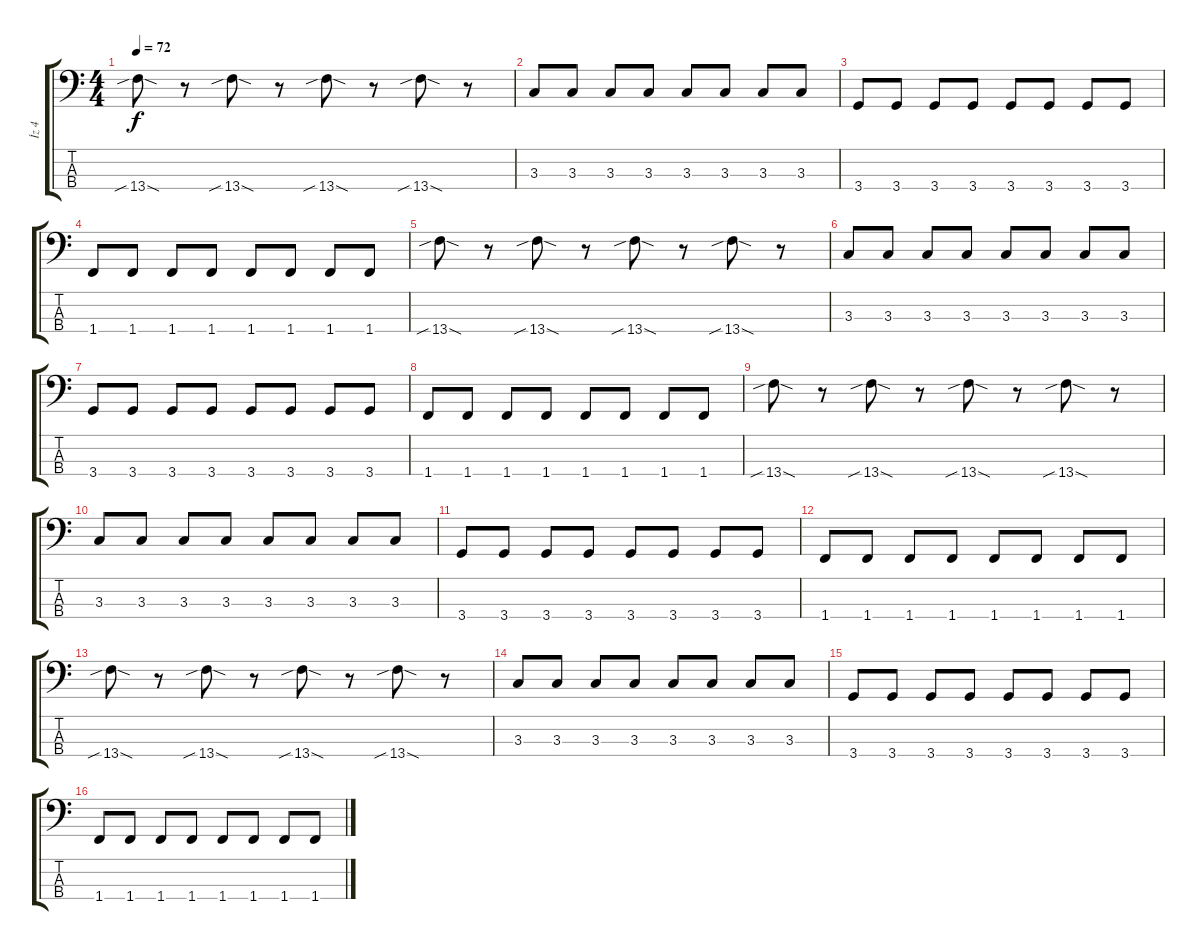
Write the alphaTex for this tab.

\track ("İz 4" "İz 4") {instrument electricbasspick}
\staff {score tabs}
\tuning (G2 D2 A1 E1) {hide}
\ts (4 4)
\tempo 72
\clef f4
\ks c
13.4{sib sod}.8{dy f} r.8 13.4{sib sod}.8 r.8 13.4{sib sod}.8 r.8 13.4{sib sod}.8 r.8 |
3.3.8 3.3.8 3.3.8 3.3.8 3.3.8 3.3.8 3.3.8 3.3.8 |
3.4.8 3.4.8 3.4.8 3.4.8 3.4.8 3.4.8 3.4.8 3.4.8 |
1.4.8 1.4.8 1.4.8 1.4.8 1.4.8 1.4.8 1.4.8 1.4.8 |
13.4{sib sod}.8 r.8 13.4{sib sod}.8 r.8 13.4{sib sod}.8 r.8 13.4{sib sod}.8 r.8 |
3.3.8 3.3.8 3.3.8 3.3.8 3.3.8 3.3.8 3.3.8 3.3.8 |
3.4.8 3.4.8 3.4.8 3.4.8 3.4.8 3.4.8 3.4.8 3.4.8 |
1.4.8 1.4.8 1.4.8 1.4.8 1.4.8 1.4.8 1.4.8 1.4.8 |
13.4{sib sod}.8 r.8 13.4{sib sod}.8 r.8 13.4{sib sod}.8 r.8 13.4{sib sod}.8 r.8 |
3.3.8 3.3.8 3.3.8 3.3.8 3.3.8 3.3.8 3.3.8 3.3.8 |
3.4.8 3.4.8 3.4.8 3.4.8 3.4.8 3.4.8 3.4.8 3.4.8 |
1.4.8 1.4.8 1.4.8 1.4.8 1.4.8 1.4.8 1.4.8 1.4.8 |
13.4{sib sod}.8 r.8 13.4{sib sod}.8 r.8 13.4{sib sod}.8 r.8 13.4{sib sod}.8 r.8 |
3.3.8 3.3.8 3.3.8 3.3.8 3.3.8 3.3.8 3.3.8 3.3.8 |
3.4.8 3.4.8 3.4.8 3.4.8 3.4.8 3.4.8 3.4.8 3.4.8 |
1.4.8 1.4.8 1.4.8 1.4.8 1.4.8 1.4.8 1.4.8 1.4.8
